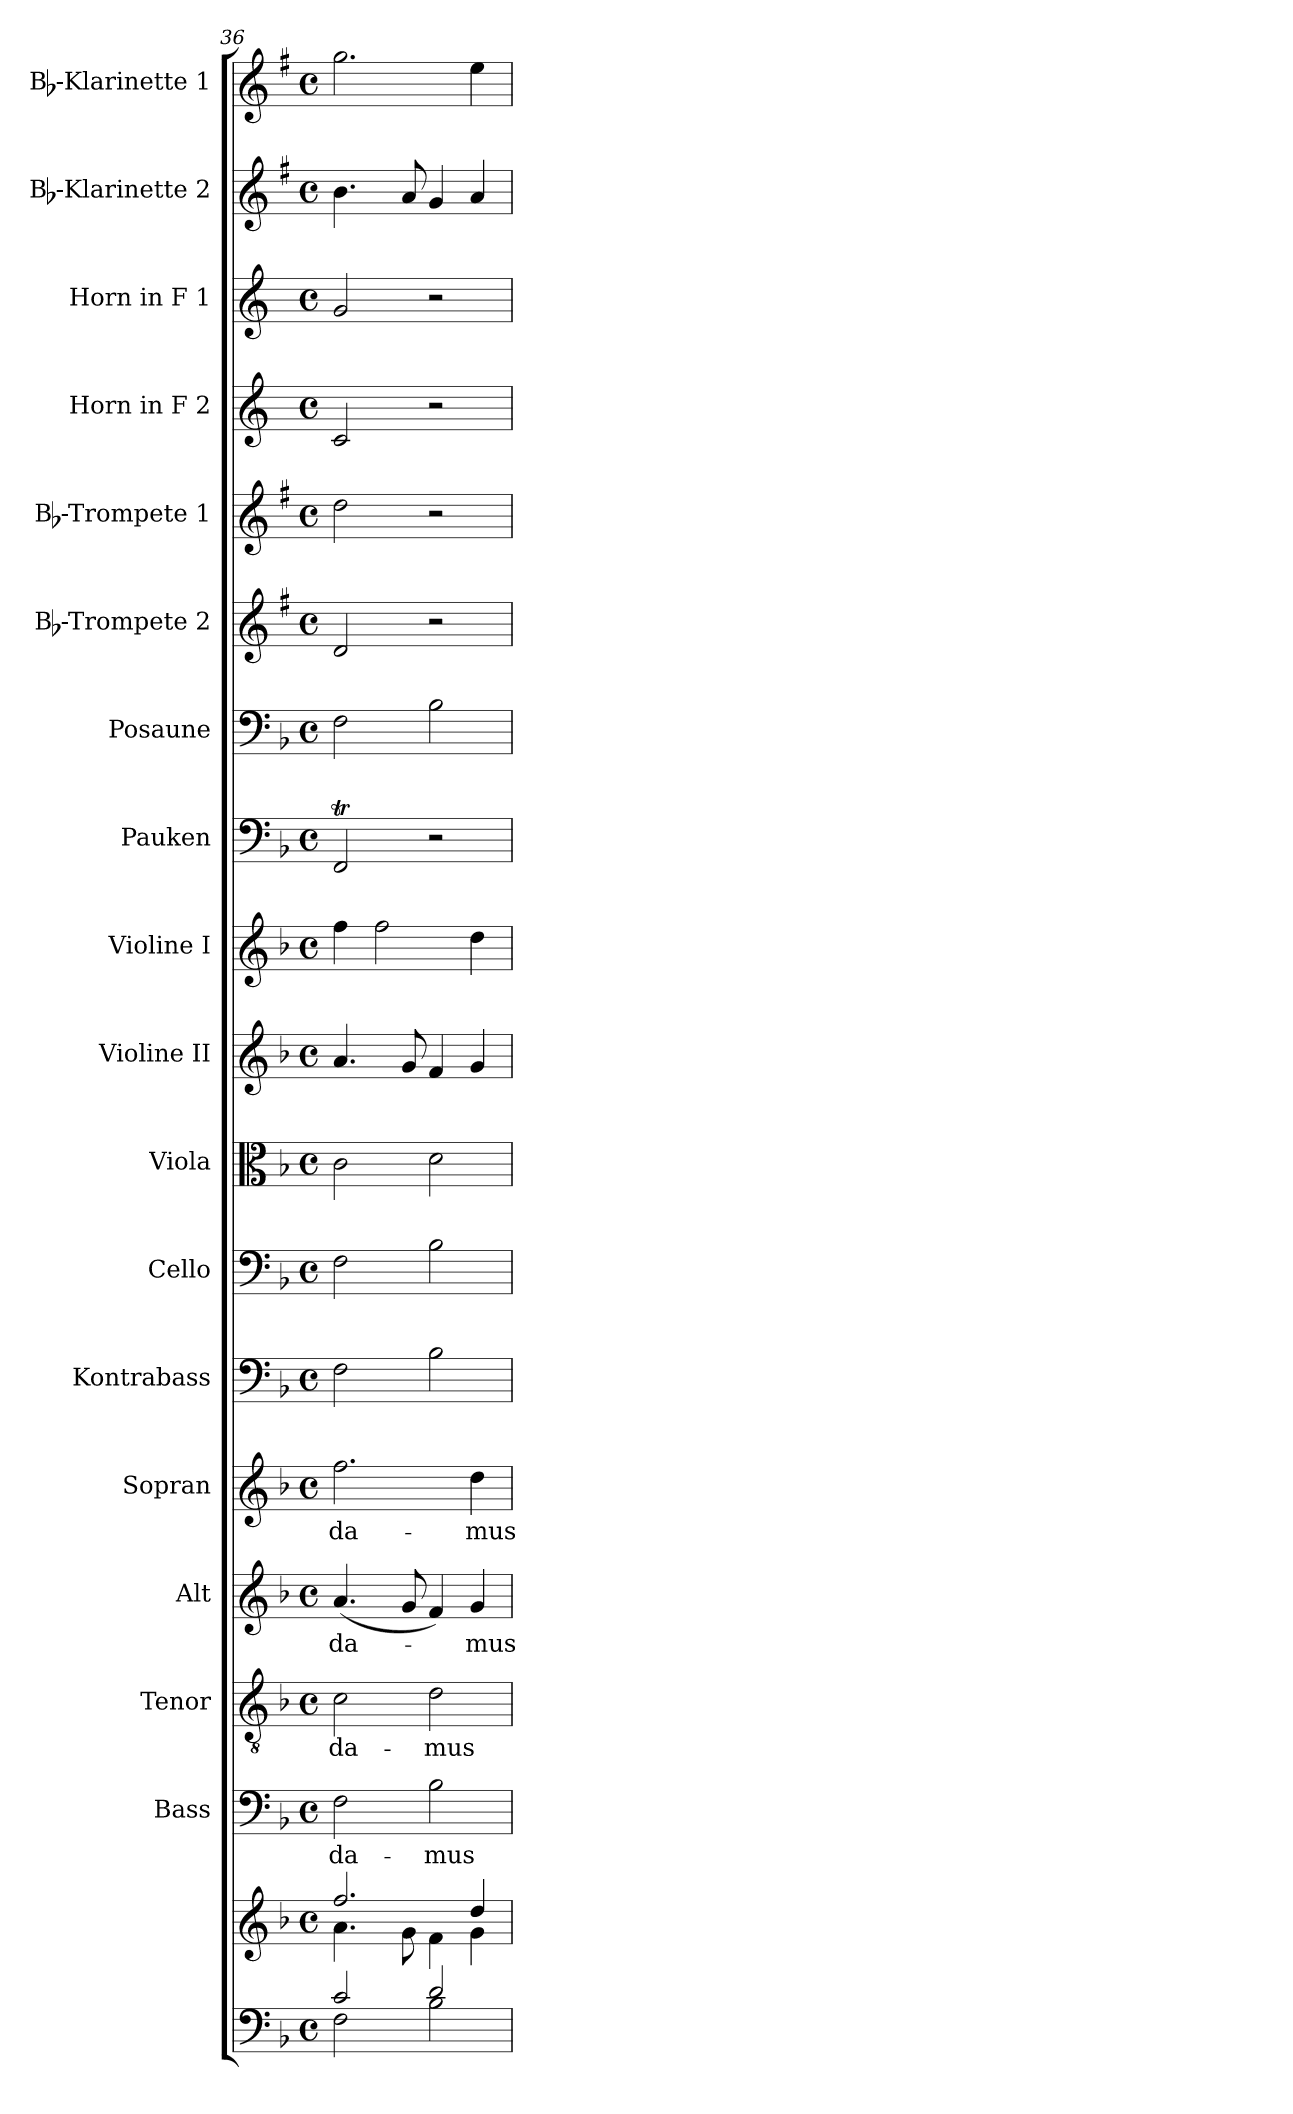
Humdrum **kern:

**kern	**kern	**kern	**text	**kern	**text	**kern	**text	**kern	**text	**kern	**kern	**kern	**kern	**kern	**kern	**kern	**kern	**kern	**kern	**kern	**kern	**kern
*part18	*part18	*part17	*part17	*part16	*part16	*part15	*part15	*part14	*part14	*part13	*part12	*part11	*part10	*part9	*part8	*part7	*part6	*part5	*part4	*part3	*part2	*part1
*staff19	*staff18	*staff17	*staff17	*staff16	*staff16	*staff15	*staff15	*staff14	*staff14	*staff13	*staff12	*staff11	*staff10	*staff9	*staff8	*staff7	*staff6	*staff5	*staff4	*staff3	*staff2	*staff1
*	*	*I"Bass	*	*I"Tenor	*	*I"Alt	*	*I"Sopran	*	*I"Kontrabass	*I"Cello	*I"Viola	*I"Violine II	*I"Violine I	*I"Pauken	*I"Posaune	*I"Bb-Trompete 2	*I"Bb-Trompete 1	*I"Horn in F 2	*I"Horn in F 1	*I"Bb-Klarinette 2	*I"Bb-Klarinette 1
*	*	*I'B.	*	*I'T.	*	*I'A.	*	*I'S.	*	*I'Kb.	*	*I'Vla.	*I'Vl. II	*I'Vl. I	*I'Pk.	*I'Pos.	*I'Bb Trp. 2	*I'Bb Trp. 1	*	*	*I'Bb Kl. 2	*I'Bb Kl. 1
*clefF4	*clefG2	*clefF4	*	*clefGv2	*	*clefG2	*	*clefG2	*	*clefF4	*clefF4	*clefC3	*clefG2	*clefG2	*clefF4	*clefF4	*clefG2	*clefG2	*clefG2	*clefG2	*clefG2	*clefG2
*	*	*	*	*	*	*	*	*	*	*ITrd7c12	*	*	*	*	*	*	*ITrd1c2	*ITrd1c2	*ITrd4c7	*ITrd4c7	*ITrd1c2	*ITrd1c2
*k[b-]	*k[b-]	*k[b-]	*	*k[b-]	*	*k[b-]	*	*k[b-]	*	*k[b-]	*k[b-]	*k[b-]	*k[b-]	*k[b-]	*k[b-]	*k[b-]	*k[b-]	*k[b-]	*k[b-]	*k[b-]	*k[b-]	*k[b-]
*F:	*F:	*F:	*	*F:	*	*F:	*	*F:	*	*F:	*F:	*F:	*F:	*F:	*F:	*F:	*F:	*F:	*F:	*F:	*F:	*F:
*M4/4	*M4/4	*M4/4	*	*M4/4	*	*M4/4	*	*M4/4	*	*M4/4	*M4/4	*M4/4	*M4/4	*M4/4	*M4/4	*M4/4	*M4/4	*M4/4	*M4/4	*M4/4	*M4/4	*M4/4
*met(c)	*met(c)	*met(c)	*	*met(c)	*	*met(c)	*	*met(c)	*	*met(c)	*met(c)	*met(c)	*met(c)	*met(c)	*met(c)	*met(c)	*met(c)	*met(c)	*met(c)	*met(c)	*met(c)	*met(c)
=36	=36	=36	=36	=36	=36	=36	=36	=36	=36	=36	=36	=36	=36	=36	=36	=36	=36	=36	=36	=36	=36	=36
*^	*^	*	*	*	*	*	*	*	*	*	*	*	*	*	*	*	*	*	*	*	*	*
!	!	!	!	!	!LO:LY:b	!	!LO:LY:b	!	!LO:LY:b	!	!LO:LY:b	!	!	!	!	!	!	!	!	!	!	!	!	!
2c/	2F\	2.ff/	4.a\	2F\	-da-	2c\	-da-	(<4.a/	-da-	2.ff\	-da-	2FF\	2F\	2c\	4.a/	4ff\	2FFT/	2F\	2c/	2cc\	2F/	2c/	4.a\	2.ff\
.	.	.	.	.	.	.	.	.	.	.	.	.	.	.	.	2ff\	.	.	.	.	.	.	.	.
.	.	.	8g\	.	.	.	.	8g/	.	.	.	.	.	.	8g/	.	.	.	.	.	.	.	8g/	.
!	!	!	!	!	!LO:LY:b	!	!LO:LY:b	!	!	!	!	!	!	!	!	!	!	!	!	!	!	!	!	!
2d/	2B-\	.	4f\	2B-\	-mus	2d\	-mus	4f/)	.	.	.	2BB-\	2B-\	2d\	4f/	.	2r	2B-\	2r	2r	2r	2r	4f/	.
!	!	!	!	!	!	!	!	!	!LO:LY:b	!	!LO:LY:b	!	!	!	!	!	!	!	!	!	!	!	!	!
.	.	4dd/	4g\	.	.	.	.	4g/	-mus	4dd\	-mus	.	.	.	4g/	4dd\	.	.	.	.	.	.	4g/	4dd\
*v	*v	*	*	*	*	*	*	*	*	*	*	*	*	*	*	*	*	*	*	*	*	*	*	*
*	*v	*v	*	*	*	*	*	*	*	*	*	*	*	*	*	*	*	*	*	*	*	*	*
=	=	=	=	=	=	=	=	=	=	=	=	=	=	=	=	=	=	=	=	=	=	=
*-	*-	*-	*-	*-	*-	*-	*-	*-	*-	*-	*-	*-	*-	*-	*-	*-	*-	*-	*-	*-	*-	*-
